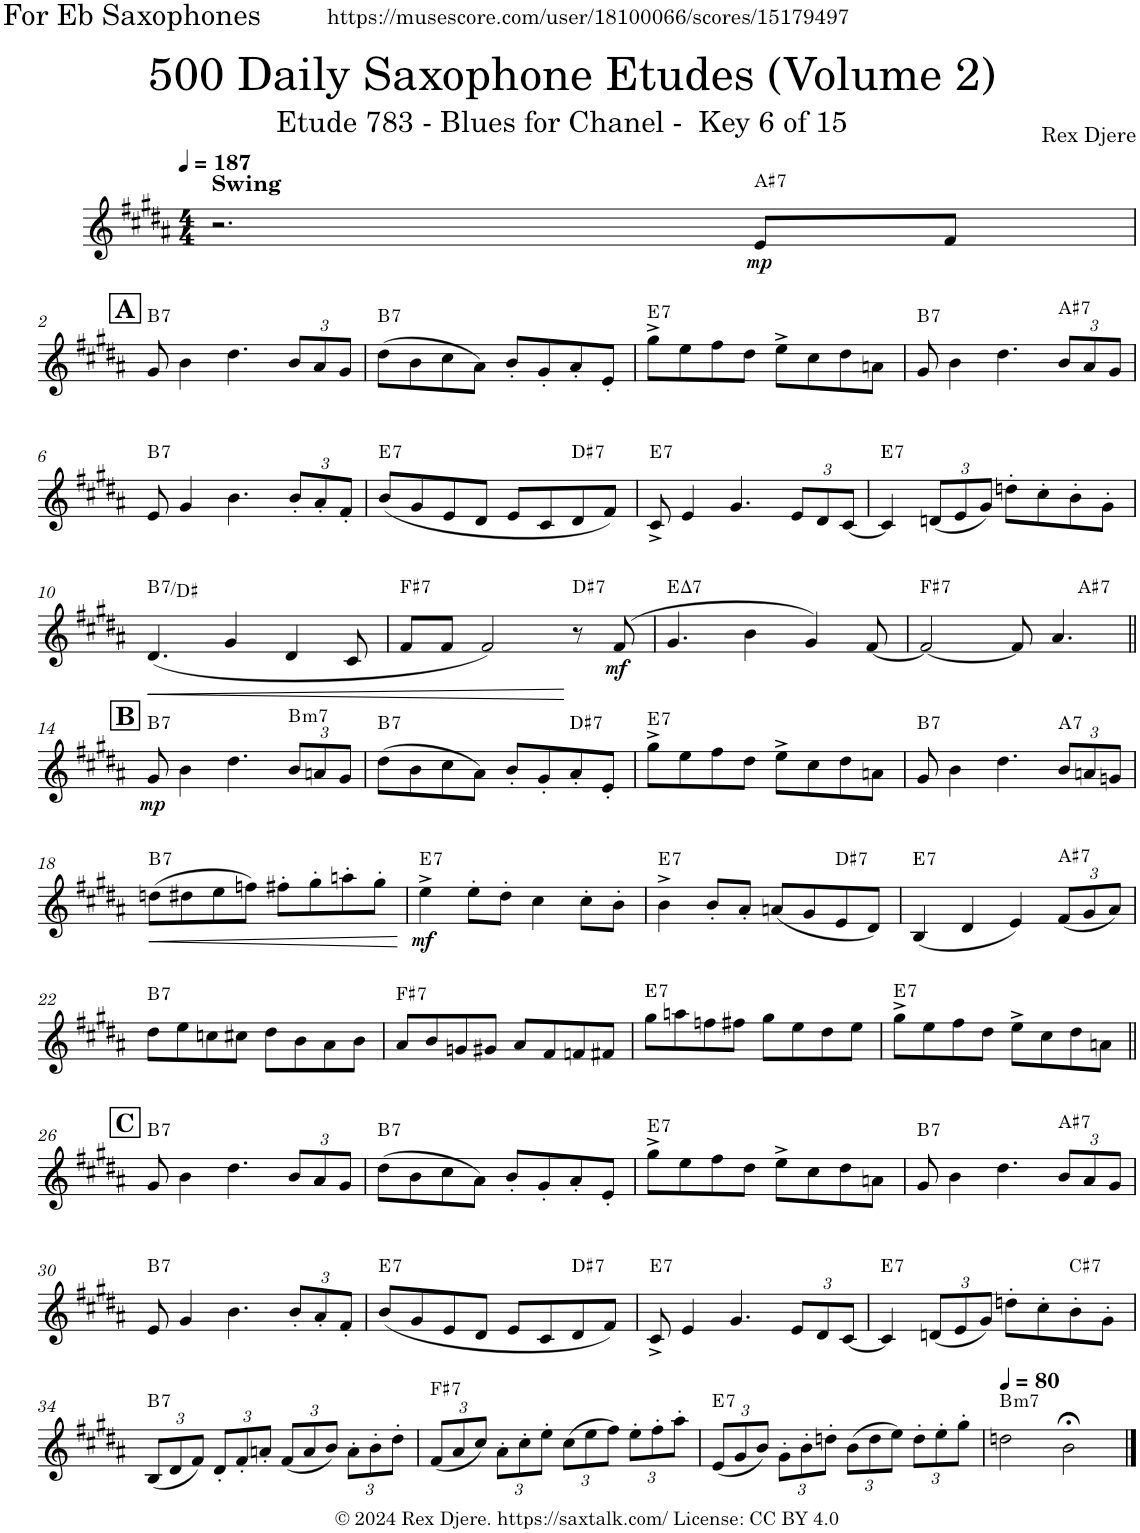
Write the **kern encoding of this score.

**kern	**dynam	**harte
*part1	*part1	*part1
*staff1	*staff1	*
*I"Alto Saxophone	*	*
*I'A. Sax.	*	*
*clefG2	*	*
*Trd5c9	*	*
*k[f#c#g#d#a#]	*	*
*M4/4	*	*
*MM187	*	*
=1	=1	=1
!LO:TX:a:B:t=Swing	!	!
2.r	.	.
!	!LO:DY:b	!LO:H:kt=7
8e/L	mp	A#:7
8f#/J	.	.
!!LO:LB:g=z
!!LO:REH:place=s1:a:B:cj:fs=14:t=A
=2	=2	=2
!	!	!LO:H:kt=7
8g#/	.	B:7
4b\	.	.
4.dd#\	.	.
*Xbrackettup	*	*
12b/L	.	.
12a#/	.	.
12g#/J	.	.
=3	=3	=3
!	!	!LO:H:kt=7
(8dd#\L	.	B:7
8b\	.	.
8cc#\	.	.
8a#\J)	.	.
8b'/L	.	.
8g#'/	.	.
8a#'/	.	.
8e'/J	.	.
=4	=4	=4
!	!	!LO:H:kt=7
8gg#^\L	.	E:7
8ee\	.	.
8ff#\	.	.
8dd#\J	.	.
8ee^\L	.	.
8cc#\	.	.
8dd#\	.	.
8an\J	.	.
=5	=5	=5
!	!	!LO:H:kt=7
8g#/	.	B:7
4b\	.	.
4.dd#\	.	.
!	!	!LO:H:kt=7
12b/L	.	A#:7
12a#/	.	.
12g#/J	.	.
!!LO:LB:g=z
=6	=6	=6
!	!	!LO:H:kt=7
8e/	.	B:7
4g#/	.	.
4.b\	.	.
12b'/L	.	.
12a#'/	.	.
12f#'/J	.	.
=7	=7	=7
!	!	!LO:H:kt=7
(8b/L	.	E:7
8g#/	.	.
8e/	.	.
8d#/J	.	.
8e/L	.	.
8c#/	.	.
!	!	!LO:H:kt=7
8d#/	.	D#:7
8f#/J)	.	.
=8	=8	=8
!	!	!LO:H:kt=7
8c#^/	.	E:7
4e/	.	.
4.g#/	.	.
12e/L	.	.
12d#/	.	.
[12c#/J	.	.
=9	=9	=9
!	!	!LO:H:kt=7
4c#/]	.	E:7
(12dn/L	.	.
12e/	.	.
12g#/J)	.	.
8ddn'\L	.	.
8cc#'\	.	.
8b'\	.	.
8g#'\J	.	.
!!LO:LB:g=z
=10	=10	=10
!	!LO:HP:b	!LO:H:kt=7
(4.d#/	<	B:7/3
4g#/	.	.
4d#/	.	.
8c#/	.	.
=11	=11	=11
!	!	!LO:H:kt=7
8f#/L	.	F#:7
8f#/J	.	.
2f#/)	.	.
!	!	!LO:H:kt=7
8r	[	D#:7
!	!LO:DY:b	!
(8f#/	mf	.
=12	=12	=12
!	!	!LO:H:kt=7
4.g#/	.	E:maj7
4b\	.	.
4g#/)	.	.
[8f#/	.	.
=13	=13	=13
!	!	!LO:H:kt=7
*^	*	*
2f#/_	2.ryy	.	F#:7
8f#/]	.	.	.
4.a#/	.	.	.
!	!	!	!LO:H:kt=7
.	4ryy	.	A#:7
!!LO:LB:g=z	!!
!!LO:REH:place=s1:a:B:cj:fs=14:t=B	!!
=14||	=14||	=14||	=14||
!	!	!LO:DY:b	!LO:H:kt=7
*v	*v	*	*
8g#/	mp	B:7
4b\	.	.
4.dd#\	.	.
!	!	!LO:H:kt=m7
12b/L	.	B:min7
12an/	.	.
12g#/J	.	.
=15	=15	=15
!	!	!LO:H:kt=7
(8dd#\L	.	B:7
8b\	.	.
8cc#\	.	.
8a#\J)	.	.
8b'/L	.	.
8g#'/	.	.
!	!	!LO:H:kt=7
8a#'/	.	D#:7
8e'/J	.	.
=16	=16	=16
!	!	!LO:H:kt=7
8gg#^\L	.	E:7
8ee\	.	.
8ff#\	.	.
8dd#\J	.	.
8ee^\L	.	.
8cc#\	.	.
8dd#\	.	.
8an\J	.	.
=17	=17	=17
!	!	!LO:H:kt=7
8g#/	.	B:7
4b\	.	.
4.dd#\	.	.
!	!	!LO:H:kt=7
12b/L	.	A:7
12an/	.	.
12gn/J	.	.
!!LO:LB:g=z
=18	=18	=18
!	!LO:HP:b	!LO:H:kt=7
(8ddn\L	<	B:7
8dd#X\	.	.
8ee\	.	.
8ffn\J)	.	.
8ff#X'\L	.	.
8gg#'\	.	.
8aan'\	.	.
8gg#'\J	.	.
.	[	.
=19	=19	=19
!	!LO:DY:b	!LO:H:kt=7
4ee^\	mf	E:7
8ee'\L	.	.
8dd#'\J	.	.
4cc#\	.	.
8cc#'\L	.	.
8b'\J	.	.
=20	=20	=20
!	!	!LO:H:kt=7
4b^\	.	E:7
8b'/L	.	.
8a#'/J	.	.
(8an/L	.	.
8g#/	.	.
!	!	!LO:H:kt=7
8e/	.	D#:7
8d#/J)	.	.
=21	=21	=21
!	!	!LO:H:kt=7
(4B/	.	E:7
4d#/	.	.
4e/)	.	.
!	!	!LO:H:kt=7
(12f#/L	.	A#:7
12g#/	.	.
12a#/J)	.	.
!!LO:LB:g=z
=22	=22	=22
!	!	!LO:H:kt=7
8dd#\L	.	B:7
8ee\	.	.
8ccn\	.	.
8cc#X\J	.	.
8dd#\L	.	.
8b\	.	.
8a#\	.	.
8b\J	.	.
=23	=23	=23
!	!	!LO:H:kt=7
8a#/L	.	F#:7
8b/	.	.
8gn/	.	.
8g#X/J	.	.
8a#/L	.	.
8f#/	.	.
8fn/	.	.
8f#X/J	.	.
=24	=24	=24
!	!	!LO:H:kt=7
8gg#\L	.	E:7
8aan\	.	.
8ffn\	.	.
8ff#X\J	.	.
8gg#\L	.	.
8ee\	.	.
8dd#\	.	.
8ee\J	.	.
=25	=25	=25
!	!	!LO:H:kt=7
8gg#^\L	.	E:7
8ee\	.	.
8ff#\	.	.
8dd#\J	.	.
8ee^\L	.	.
8cc#\	.	.
8dd#\	.	.
8an\J	.	.
!!LO:LB:g=z
!!LO:REH:place=s1:a:B:cj:fs=14:t=C
=26||	=26||	=26||
!	!	!LO:H:kt=7
8g#/	.	B:7
4b\	.	.
4.dd#\	.	.
12b/L	.	.
12a#/	.	.
12g#/J	.	.
=27	=27	=27
!	!	!LO:H:kt=7
(8dd#\L	.	B:7
8b\	.	.
8cc#\	.	.
8a#\J)	.	.
8b'/L	.	.
8g#'/	.	.
8a#'/	.	.
8e'/J	.	.
=28	=28	=28
!	!	!LO:H:kt=7
8gg#^\L	.	E:7
8ee\	.	.
8ff#\	.	.
8dd#\J	.	.
8ee^\L	.	.
8cc#\	.	.
8dd#\	.	.
8an\J	.	.
=29	=29	=29
!	!	!LO:H:kt=7
8g#/	.	B:7
4b\	.	.
4.dd#\	.	.
!	!	!LO:H:kt=7
12b/L	.	A#:7
12a#/	.	.
12g#/J	.	.
!!LO:LB:g=z
=30	=30	=30
!	!	!LO:H:kt=7
8e/	.	B:7
4g#/	.	.
4.b\	.	.
12b'/L	.	.
12a#'/	.	.
12f#'/J	.	.
=31	=31	=31
!	!	!LO:H:kt=7
(8b/L	.	E:7
8g#/	.	.
8e/	.	.
8d#/J	.	.
8e/L	.	.
8c#/	.	.
!	!	!LO:H:kt=7
8d#/	.	D#:7
8f#/J)	.	.
=32	=32	=32
!	!	!LO:H:kt=7
8c#^/	.	E:7
4e/	.	.
4.g#/	.	.
12e/L	.	.
12d#/	.	.
[12c#/J	.	.
=33	=33	=33
!	!	!LO:H:kt=7
4c#/]	.	E:7
(12dn/L	.	.
12e/	.	.
12g#/J)	.	.
8ddn'\L	.	.
8cc#'\	.	.
!	!	!LO:H:kt=7
8b'\	.	C#:7
8g#'\J	.	.
!!LO:LB:g=z
=34	=34	=34
!	!	!LO:H:kt=7
(12B/L	.	B:7
12d#/	.	.
12f#/J)	.	.
12d#'/L	.	.
12f#'/	.	.
12an'/J	.	.
(12f#/L	.	.
12a/	.	.
12b/J)	.	.
12a'\L	.	.
12b'\	.	.
12dd#'\J	.	.
=35	=35	=35
!	!	!LO:H:kt=7
(12f#/L	.	F#:7
12a#/	.	.
12cc#/J)	.	.
12a#'\L	.	.
12cc#'\	.	.
12ee'\J	.	.
(12cc#\L	.	.
12ee\	.	.
12ff#\J)	.	.
12ee'\L	.	.
12ff#'\	.	.
12aa#'\J	.	.
=36	=36	=36
!	!	!LO:H:kt=7
(12e/L	.	E:7
12g#/	.	.
12b/J)	.	.
12g#'\L	.	.
12b'\	.	.
12ddn'\J	.	.
(12b\L	.	.
12dd\	.	.
12ee\J)	.	.
12dd'\L	.	.
12ee'\	.	.
12gg#'\J	.	.
=37	=37	=37
*MM80	*	*
!	!	!LO:H:kt=m7
2ddn\	.	B:min7
2b;<\	.	.
==	==	==
*-	*-	*-
